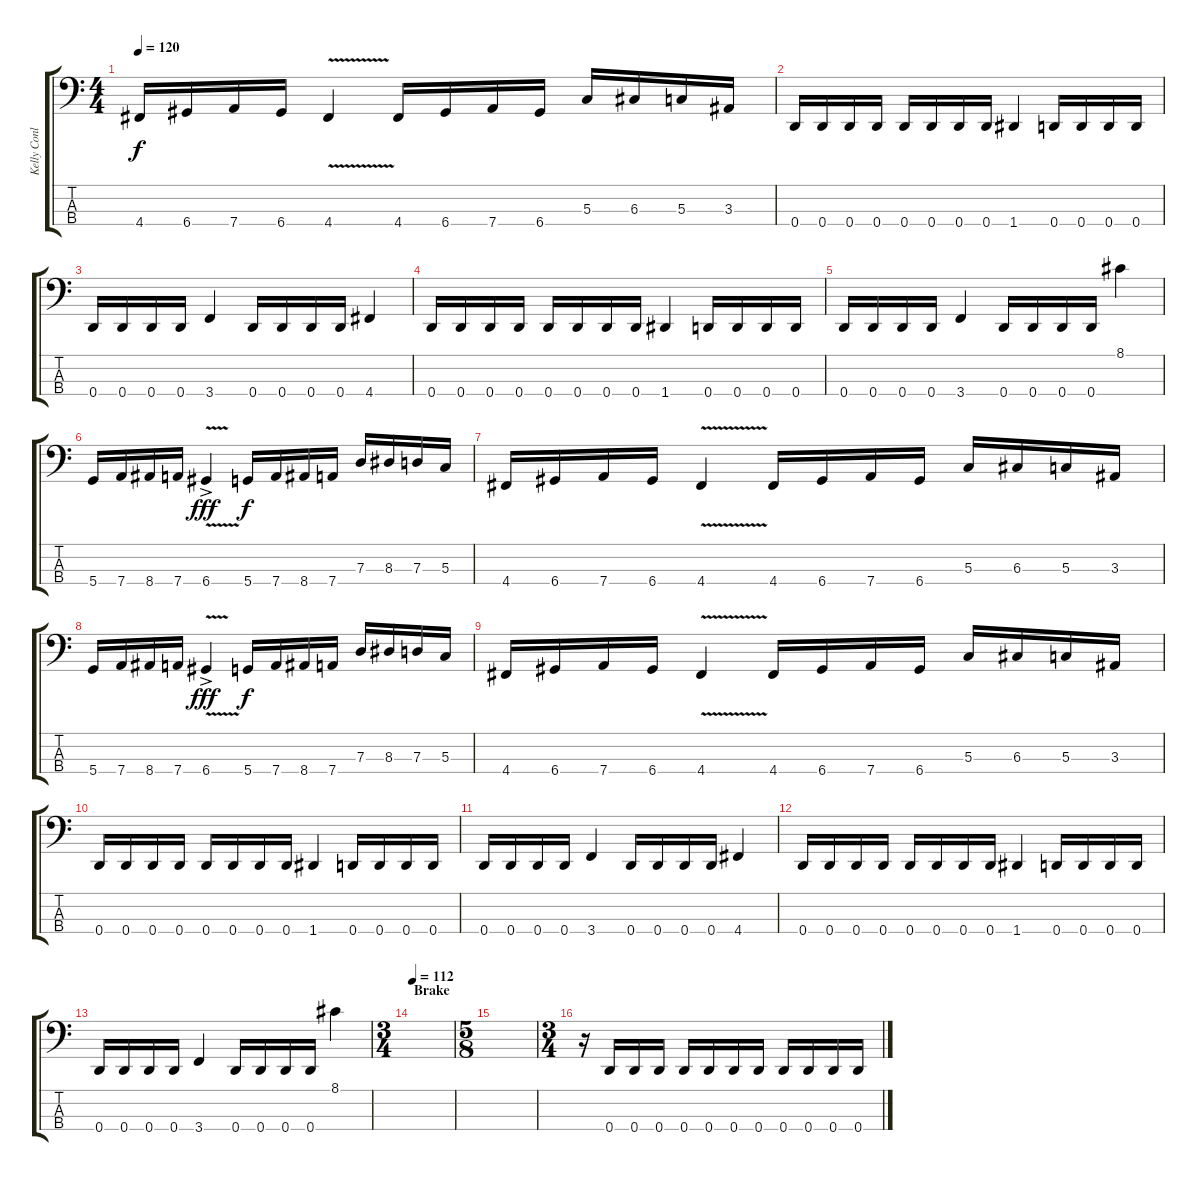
\track ("Kelly Conlon" "Kelly Conl") {instrument electricbasspick}
\staff {score tabs}
\tuning (F2 C2 G1 D1) {hide}
\ts (4 4)
\tempo 120
\clef f4
\ks c
4.4.16{dy f} 6.4.16 7.4.16 6.4.16 4.4{v}.4 4.4.16 6.4.16 7.4.16 6.4.16 5.3.16 6.3.16 5.3.16 3.3.16 |
0.4.16 0.4.16 0.4.16 0.4.16 0.4.16 0.4.16 0.4.16 0.4.16 1.4.4 0.4.16 0.4.16 0.4.16 0.4.16 |
0.4.16 0.4.16 0.4.16 0.4.16 3.4.4 0.4.16 0.4.16 0.4.16 0.4.16 4.4.4 |
0.4.16 0.4.16 0.4.16 0.4.16 0.4.16 0.4.16 0.4.16 0.4.16 1.4.4 0.4.16 0.4.16 0.4.16 0.4.16 |
0.4.16 0.4.16 0.4.16 0.4.16 3.4.4 0.4.16 0.4.16 0.4.16 0.4.16 8.1.4 |
5.4.16 7.4.16 8.4.16 7.4.16 6.4{v ac}.4{dy fff} 5.4.16{dy f} 7.4.16 8.4.16 7.4.16 7.3.16 8.3.16 7.3.16 5.3.16 |
4.4.16 6.4.16 7.4.16 6.4.16 4.4{v}.4 4.4.16 6.4.16 7.4.16 6.4.16 5.3.16 6.3.16 5.3.16 3.3.16 |
5.4.16 7.4.16 8.4.16 7.4.16 6.4{v ac}.4{dy fff} 5.4.16{dy f} 7.4.16 8.4.16 7.4.16 7.3.16 8.3.16 7.3.16 5.3.16 |
4.4.16 6.4.16 7.4.16 6.4.16 4.4{v}.4 4.4.16 6.4.16 7.4.16 6.4.16 5.3.16 6.3.16 5.3.16 3.3.16 |
0.4.16 0.4.16 0.4.16 0.4.16 0.4.16 0.4.16 0.4.16 0.4.16 1.4.4 0.4.16 0.4.16 0.4.16 0.4.16 |
0.4.16 0.4.16 0.4.16 0.4.16 3.4.4 0.4.16 0.4.16 0.4.16 0.4.16 4.4.4 |
0.4.16 0.4.16 0.4.16 0.4.16 0.4.16 0.4.16 0.4.16 0.4.16 1.4.4 0.4.16 0.4.16 0.4.16 0.4.16 |
0.4.16 0.4.16 0.4.16 0.4.16 3.4.4 0.4.16 0.4.16 0.4.16 0.4.16 8.1.4 |
\ts (3 4)
\section ("" "Brake")
\tempo 112
|
\ts (5 8)
|
\ts (3 4)
r.16 0.4.16 0.4.16 0.4.16 0.4.16 0.4.16 0.4.16 0.4.16 0.4.16 0.4.16 0.4.16 0.4.16
